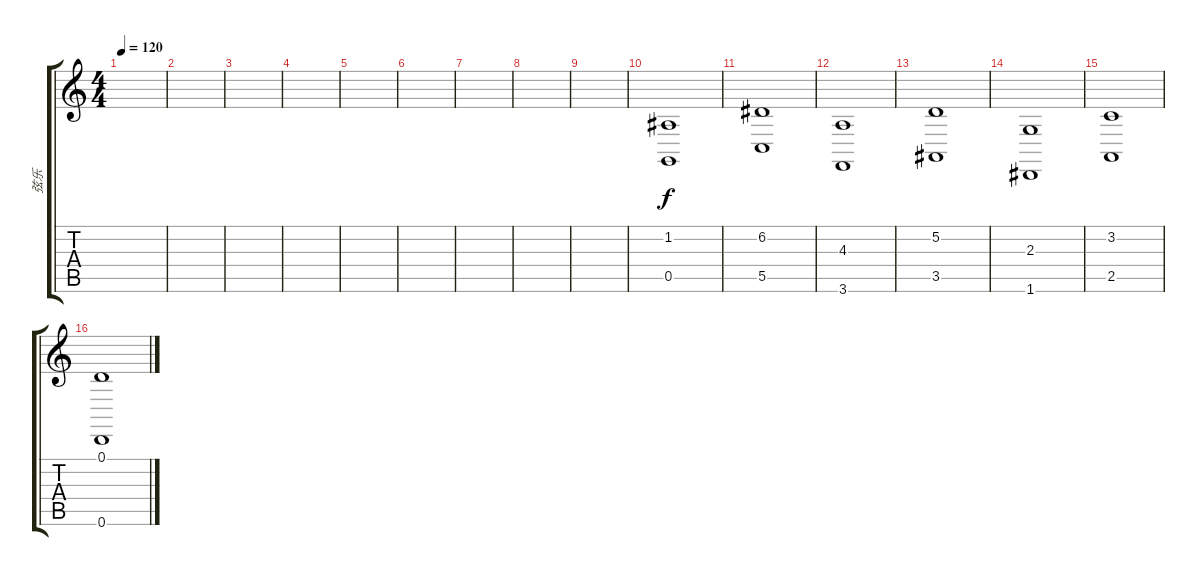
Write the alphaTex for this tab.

\track ("弦乐" "弦乐") {instrument stringensemble1}
\staff {score tabs}
\tuning (D4 A3 F3 C3 G2 D2) {hide}
\ts (4 4)
\tempo 120
\clef g2
\ks c
|
|
|
|
|
|
|
|
|
(1.2 0.5).1 |
(6.2 5.5).1 |
(4.3 3.6).1 |
(5.2 3.5).1 |
(2.3 1.6).1 |
(3.2 2.5).1 |
(0.1 0.6).1
